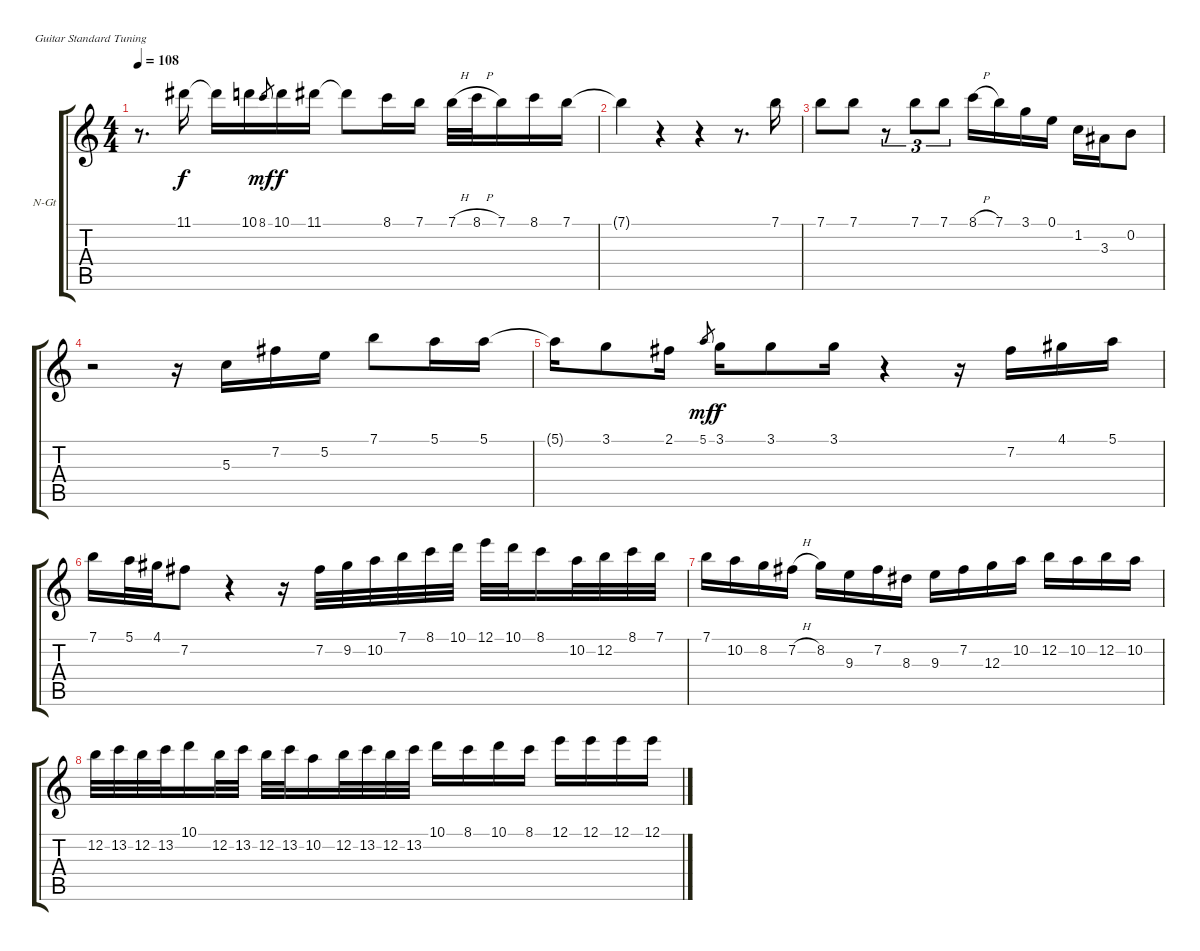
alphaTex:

\bracketExtendMode groupsimilarinstruments
\firstSystemTrackNameOrientation horizontal
\otherSystemsTrackNameOrientation horizontal
\track ("Paco" "N-Gt") {instrument acousticguitarnylon}
\staff {score tabs}
\tuning (E4 B3 G3 D3 A2 E2)
\ts (4 4)
\tempo 108
\clef g2
\ks c
r.8{d dy f} 11.1.16 11.1{t}.16 10.1.16 8.1.8{gr dy mf} 10.1.16{dy f} 11.1.16 11.1{t}.8 8.1.16 7.1.16 7.1{h}.32 8.1{h}.32 7.1.16 8.1.16 7.1.16 |
7.1{t}.4 r.4 r.4 r.8{d} 7.1.16 |
7.1.8 7.1.8 r.8{tu (3 2)} 7.1.8{tu (3 2)} 7.1.8{tu (3 2)} 8.1{h}.16 7.1.16 3.1.16 0.1.16 1.2.16 3.3.16 0.2.8 |
r.2 r.16 5.3.16 7.2.16 5.2.16 7.1.8 5.1.16 5.1.16 |
5.1{t}.16 3.1.8 2.1.16 5.1.8{gr dy mf} 3.1.16{dy f} 3.1.8 3.1.16 r.4 r.16 7.2.16 4.1.16 5.1.16 |
7.1.16 5.1.32 4.1.32 7.2.8 r.4 r.16 7.2.32 9.2.32 10.2.32 7.1.32 8.1.32 10.1.32 12.1.32 10.1.32 8.1.16 10.2.32 12.2.32 8.1.32 7.1.32 |
7.1.16 10.2.16 8.2.16 7.2{h}.16 8.2.16 9.3.16 7.2.16 8.3.16 9.3.16 7.2.16 12.3.16 10.2.16 12.2.16 10.2.16 12.2.16 10.2.16 |
12.2.32 13.2.32 12.2.32 13.2.32 10.1.16 12.2.32 13.2.32 12.2.32 13.2.32 10.2.16 12.2.32 13.2.32 12.2.32 13.2.32 10.1.16 8.1.16 10.1.16 8.1.16 12.1.16 12.1.16 12.1.16 12.1.16
